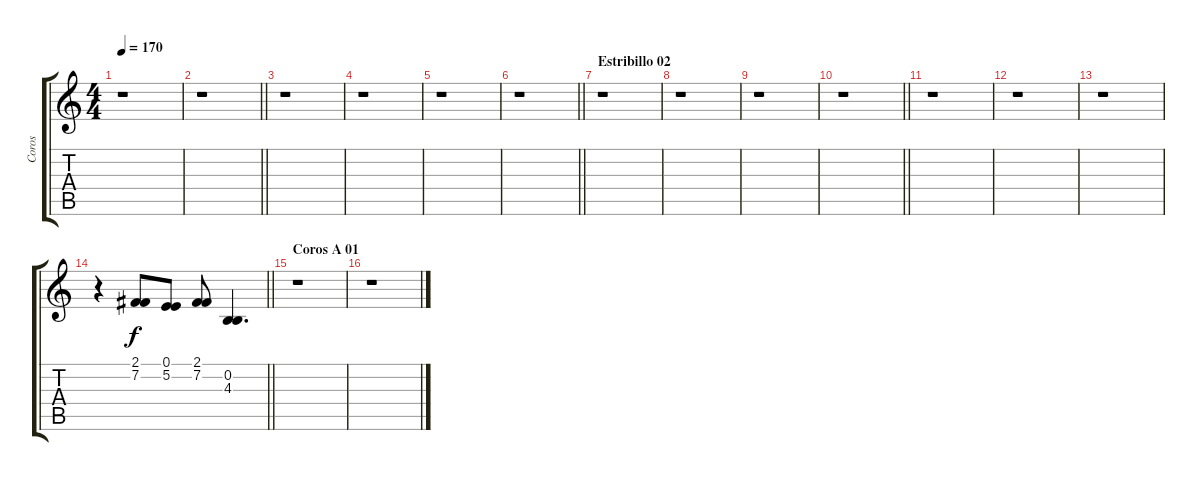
\track ("Coros" "Coros") {instrument synthvoice}
\staff {score tabs}
\tuning (E4 B3 G3 D3 A2 E2) {hide}
\ts (4 4)
\tempo 170
\clef g2
\ks c
r.1{dy f} |
\barLineRight lightlight
r.1 |
r.1 |
r.1 |
r.1 |
\barLineRight lightlight
r.1 |
\section ("" "Estribillo 02")
r.1 |
r.1 |
r.1 |
\barLineRight lightlight
r.1 |
r.1 |
r.1 |
r.1 |
\barLineRight lightlight
r.4 (2.1 7.2).8 (0.1 5.2).8 (2.1 7.2).8 (0.2 4.3).4{d} |
\section ("" "Coros A 01")
r.1 |
r.1
